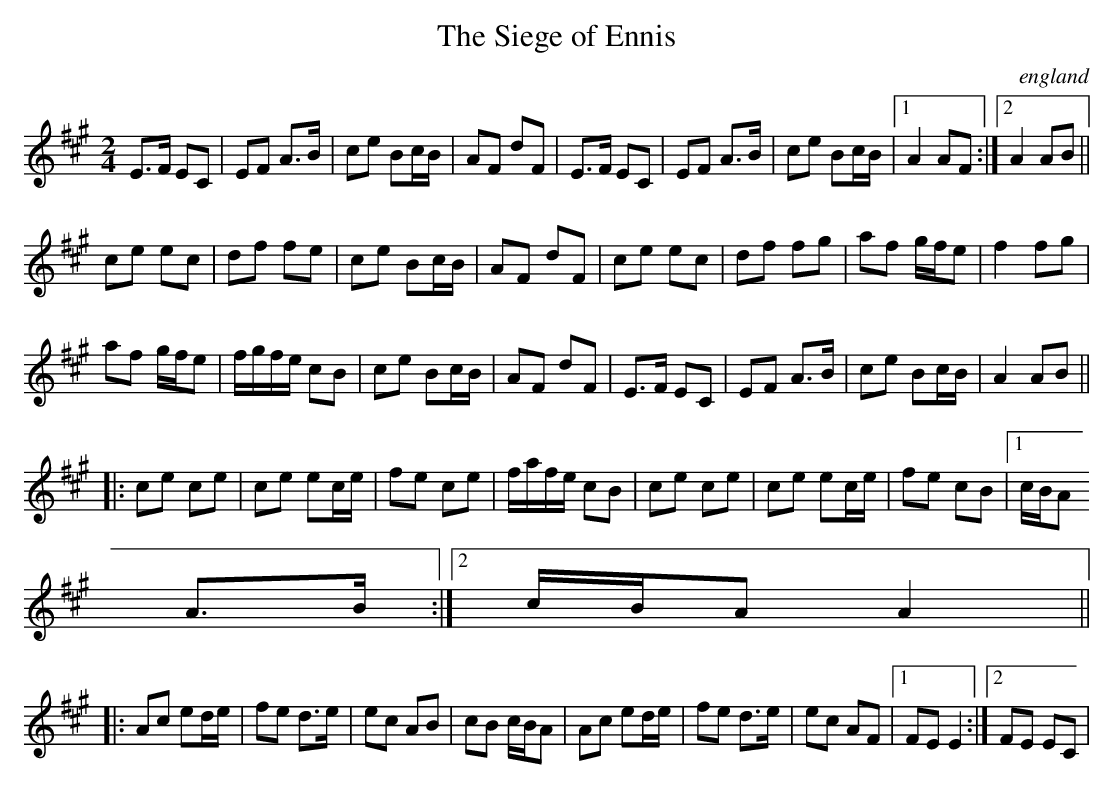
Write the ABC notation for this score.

X:1
T:Siege of Ennis, The
O:england
M:2/4
L:1/8
K:A
E>F EC|EF A>B|ce Bc/B/|AF dF|E>F EC|EF A>B|ce Bc/B/|1 A2 AF:|2 A2 AB||
ce ec|df fe|ce Bc/B/|AF dF|ce ec|df fg|af g/f/e|f2 fg|
af g/f/e|f/g/f/e/ cB|ce Bc/B/|AF dF|E>F EC|EF A>B|ce Bc/B/|A2 AB||
|:ce ce|ce ec/e/|fe ce|f/a/f/e/ cB| ce ce|ce ec/e/|fe cB|1 c/B/A
A>B:|2 c/B/A A2||
|:Ac ed/e/|fe d>e|ec AB|cB c/B/A|Ac ed/e/|fe d>e|ec AF|1 FE E2:|2 FE EC|
|
